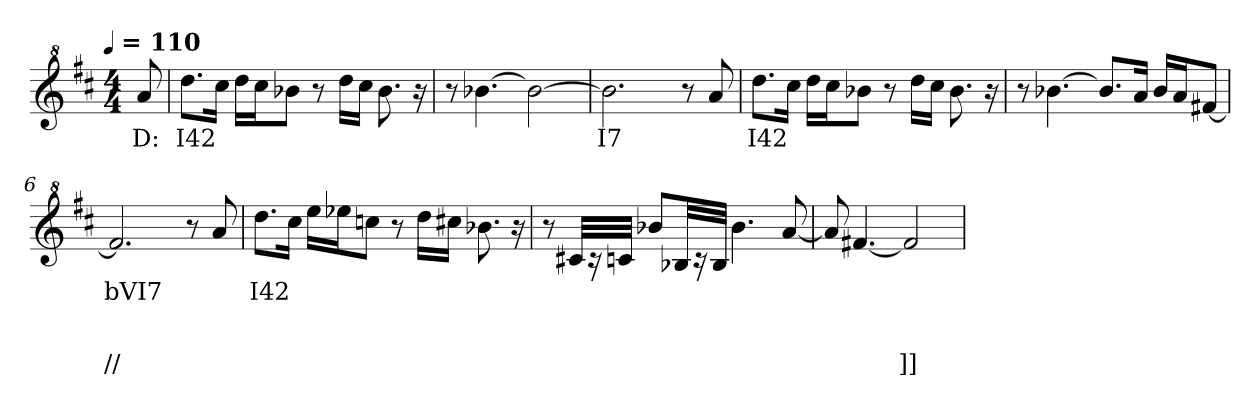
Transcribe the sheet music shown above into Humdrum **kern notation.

**kern	**text	**text	**text	**text
*part1	*part1	*part1	*part1	*part1
*staff1	*staff1	*staff1	*staff1	*staff1
*clefG^2	*	*	*	*
*k[f#c#]	*	*	*	*
*D:	*	*	*	*
!!LO:TX:omd:t=[quarter] = 110
*M4/4	*	*	*	*
*MM110	*	*	*	*
=	=	=	=	=
8aa	D:	.	.	.
=1	=1	=1	=1	=1
8.dddL	I42	.	.	.
16ccc#Jk	.	.	.	.
16dddLL	.	.	.	.
16ccc#J	.	.	.	.
8bb-XJ	.	.	.	.
8r	.	.	.	.
16dddLL	.	.	.	.
16ccc#JJ	.	.	.	.
8.bb-	.	.	.	.
16r	.	.	.	.
=2	=2	=2	=2	=2
8r	.	.	.	.
[4.bb-X	.	.	.	.
2bb-_	.	.	.	.
=3	=3	=3	=3	=3
2.bb-]	I7	.	.	.
8r	.	.	.	.
8aa	.	.	.	.
=4	=4	=4	=4	=4
8.dddL	I42	.	.	.
16ccc#Jk	.	.	.	.
16dddLL	.	.	.	.
16ccc#J	.	.	.	.
8bb-XJ	.	.	.	.
8r	.	.	.	.
16dddLL	.	.	.	.
16ccc#JJ	.	.	.	.
8.bb-	.	.	.	.
16r	.	.	.	.
=5	=5	=5	=5	=5
8r	.	.	.	.
[4.bb-X	.	.	.	.
8.bb-L]	.	.	.	.
16aaJk	.	.	.	.
16bb-LL	.	.	.	.
16aaJ	.	.	.	.
[8ff#XJ	.	.	.	.
=6	=6	=6	=6	=6
2.ff#]	bVI7	.	.	//
8r	.	.	.	.
8aa	.	.	.	.
=7	=7	=7	=7	=7
8.dddL	I42	.	.	.
16ccc#Jk	.	.	.	.
16eeeLL	.	.	.	.
16eee-XJ	.	.	.	.
8cccnJ	.	.	.	.
8r	.	.	.	.
16dddLL	.	.	.	.
16ccc#XJJ	.	.	.	.
8.bb-X	.	.	.	.
16r	.	.	.	.
=8	=8	=8	=8	=8
8r	.	.	.	.
32cc#XLLL	.	.	.	.
16r	.	.	.	.
32ccnJJJ	.	.	.	.
8bb-XL	.	.	.	.
32b-XLL	.	.	.	.
16r	.	.	.	.
32b-JJJ	.	.	.	.
4.bb-	.	.	.	.
[8aa	.	.	.	.
=9	=9	=9	=9	=9
8aa]	.	.	.	.
[4.ff#X	.	.	.	.
2ff#]	.	.	.	]]
=	=	=	=	=
*-	*-	*-	*-	*-
